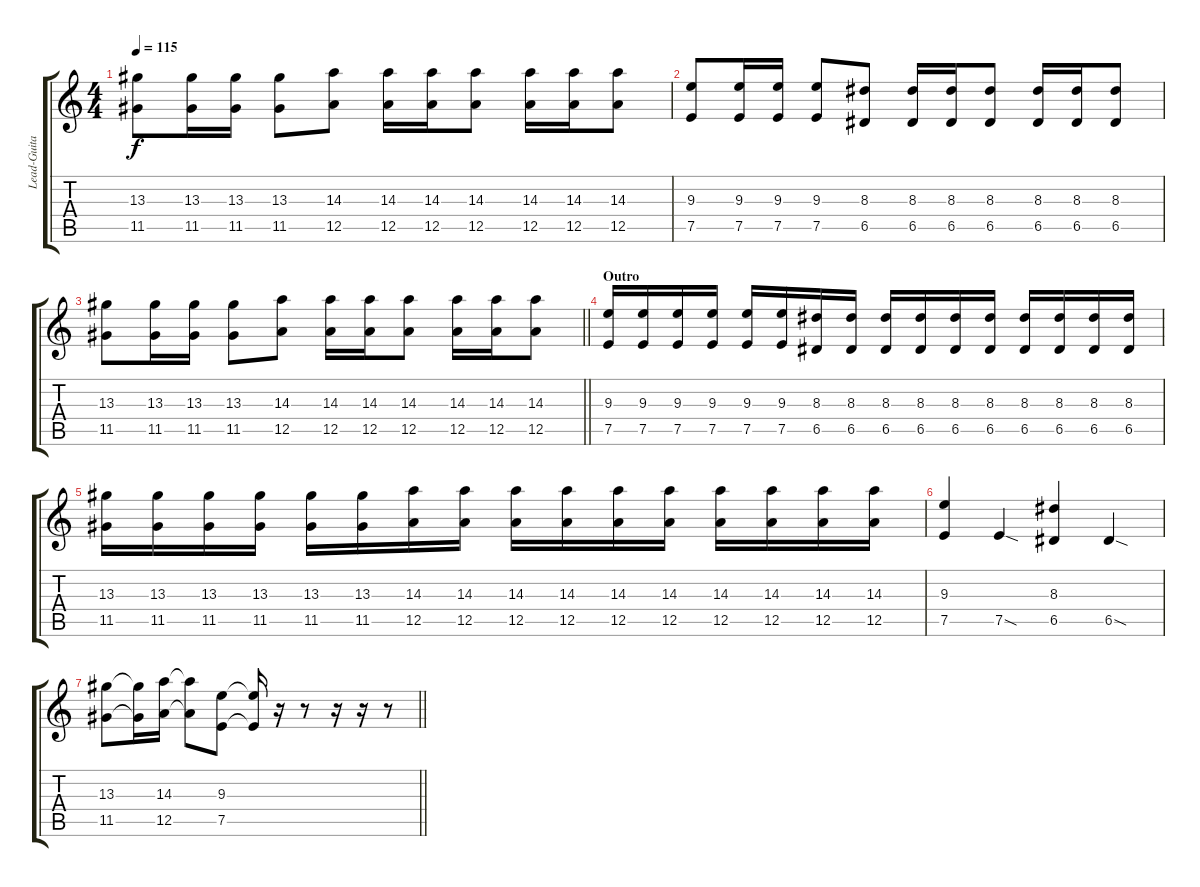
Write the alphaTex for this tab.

\track ("Lead-Guitar" "Lead-Guita") {instrument acousticguitarsteel}
\staff {score tabs}
\tuning (E4 B3 G3 D3 A2 E2) {hide}
\ts (4 4)
\tempo 115
\clef g2
\ks c
(13.3 11.5).8{dy f} (13.3 11.5).16 (13.3 11.5).16 (13.3 11.5).8 (14.3 12.5).8 (14.3 12.5).16 (14.3 12.5).16 (14.3 12.5).8 (14.3 12.5).16 (14.3 12.5).16 (14.3 12.5).8 |
(9.3 7.5).8{instrument distortionguitar} (9.3 7.5).16 (9.3 7.5).16 (9.3 7.5).8 (8.3 6.5).8 (8.3 6.5).16 (8.3 6.5).16 (8.3 6.5).8 (8.3 6.5).16 (8.3 6.5).16 (8.3 6.5).8 |
\barLineRight lightlight
(13.3 11.5).8 (13.3 11.5).16 (13.3 11.5).16 (13.3 11.5).8 (14.3 12.5).8 (14.3 12.5).16 (14.3 12.5).16 (14.3 12.5).8 (14.3 12.5).16 (14.3 12.5).16 (14.3 12.5).8 |
\section ("" "Outro")
(9.3 7.5).16 (9.3 7.5).16 (9.3 7.5).16 (9.3 7.5).16 (9.3 7.5).16 (9.3 7.5).16 (8.3 6.5).16 (8.3 6.5).16 (8.3 6.5).16 (8.3 6.5).16 (8.3 6.5).16 (8.3 6.5).16 (8.3 6.5).16 (8.3 6.5).16 (8.3 6.5).16 (8.3 6.5).16 |
(13.3 11.5).16 (13.3 11.5).16 (13.3 11.5).16 (13.3 11.5).16 (13.3 11.5).16 (13.3 11.5).16 (14.3 12.5).16 (14.3 12.5).16 (14.3 12.5).16 (14.3 12.5).16 (14.3 12.5).16 (14.3 12.5).16 (14.3 12.5).16 (14.3 12.5).16 (14.3 12.5).16 (14.3 12.5).16 |
(9.3 7.5).4 7.5{sod}.4 (8.3 6.5).4 6.5{sod}.4 |
\barLineRight lightlight
(13.3 11.5).8 (13.3{t} 11.5{t}).16 (14.3 12.5).16 (14.3{t} 12.5{t}).8 (9.3 7.5).8 (9.3{t} 7.5{t}).16 r.16 r.8 r.16 r.16 r.8
